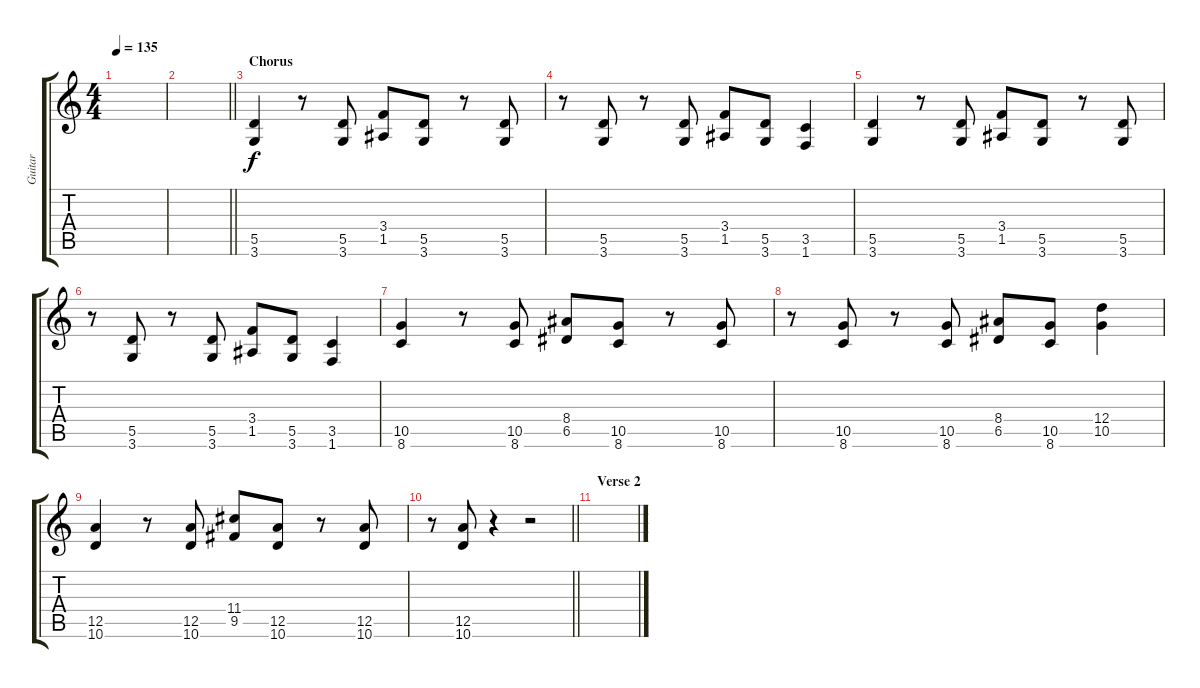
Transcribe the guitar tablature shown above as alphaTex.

\track ("Guitar" "Guitar") {instrument distortionguitar}
\staff {score tabs}
\tuning (E4 B3 G3 D3 A2 E2) {hide}
\ts (4 4)
\tempo 135
\clef g2
\ks c
|
\barLineRight lightlight
|
\section ("" "Chorus")
(5.5 3.6).4 r.8 (5.5 3.6).8 (3.4 1.5).8 (5.5 3.6).8 r.8 (5.5 3.6).8 |
r.8 (5.5 3.6).8 r.8 (5.5 3.6).8 (3.4 1.5).8 (5.5 3.6).8 (3.5 1.6).4 |
(5.5 3.6).4 r.8 (5.5 3.6).8 (3.4 1.5).8 (5.5 3.6).8 r.8 (5.5 3.6).8 |
r.8 (5.5 3.6).8 r.8 (5.5 3.6).8 (3.4 1.5).8 (5.5 3.6).8 (3.5 1.6).4 |
(10.5 8.6).4 r.8 (10.5 8.6).8 (8.4 6.5).8 (10.5 8.6).8 r.8 (10.5 8.6).8 |
r.8 (10.5 8.6).8 r.8 (10.5 8.6).8 (8.4 6.5).8 (10.5 8.6).8 (12.4 10.5).4 |
(12.5 10.6).4 r.8 (12.5 10.6).8 (11.4 9.5).8 (12.5 10.6).8 r.8 (12.5 10.6).8 |
\barLineRight lightlight
r.8 (12.5 10.6).8 r.4 r.2 |
\section ("" "Verse 2")
